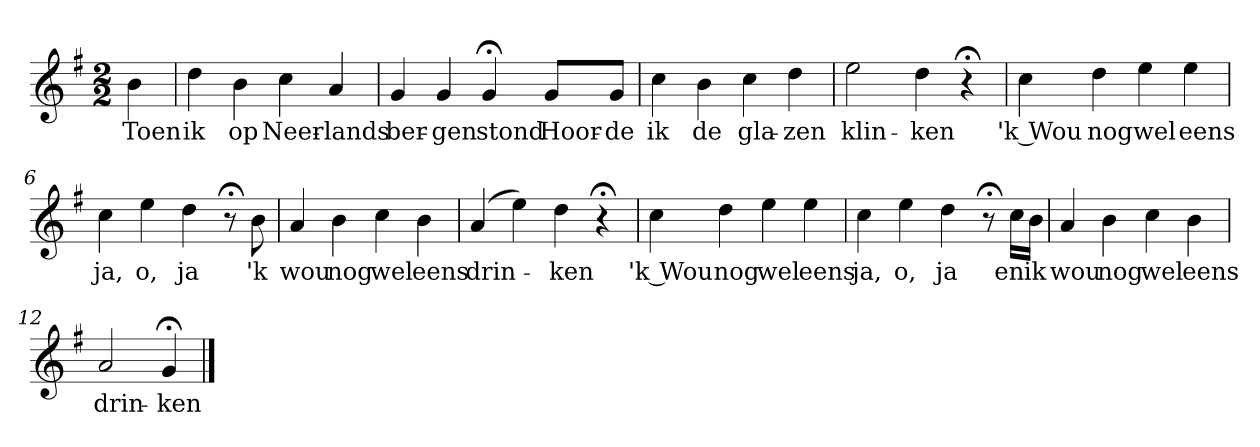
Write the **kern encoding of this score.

**kern	**text
*part1	*part1
*staff1	*staff1
*k[f#]	*
*G:	*
*M2/2	*
*MM120	*
=	=
4b	Toen
=1	=1
4dd	ik
4b	op
4cc	Neer-
4a	-lands
=2	=2
4g	ber-
4g	-gen
4g;<	stond
8gL	Hoor-
8gJ	-de
=3	=3
4cc	ik
4b	de
4cc	gla-
4dd	-zen
=4	=4
2ee	klin-
4dd	-ken
4r;<	.
=5	=5
4cc	'k Wou
4dd	nog
4ee	wel
4ee	eens
=6	=6
4cc	ja,
4ee	o,
4dd	ja
8r;<	.
8b	'k
=7	=7
4a	wou
4b	nog
4cc	wel
4b	eens
=8	=8
(4a	drin-
4ee)	.
4dd	-ken
4r;<	.
=9	=9
4cc	'k Wou
4dd	nog
4ee	wel
4ee	eens
=10	=10
4cc	ja,
4ee	o,
4dd	ja
8r;<	.
16ccLL	en
16bJJ	ik
=11	=11
4a	wou
4b	nog
4cc	wel
4b	eens
=12	=12
2a	drin-
4g;<	-ken
==	==
*-	*-
